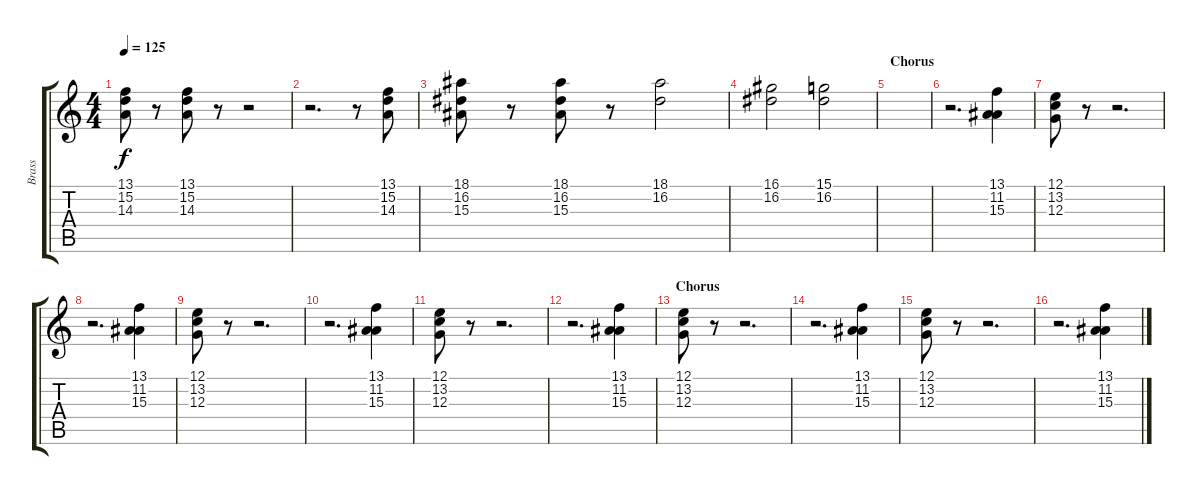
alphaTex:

\track ("Brass" "Brass") {instrument brasssection}
\staff {score tabs}
\tuning (E4 B3 G3 D3 A2 E2) {hide}
\ts (4 4)
\tempo 125
\clef g2
\ks c
(13.1 15.2 14.3).8{dy f} r.8 (13.1 15.2 14.3).8 r.8 r.2 |
r.2{d} r.8 (13.1 15.2 14.3).8 |
(18.1 16.2 15.3).8 r.8 (18.1 16.2 15.3).8 r.8 (18.1 16.2).2 |
(16.1 16.2).2 (15.1 16.2).2 |
\section ("" "Chorus")
|
r.2{d} (13.1 11.2 15.3).4 |
(12.1 13.2 12.3).8 r.8 r.2{d} |
r.2{d} (13.1 11.2 15.3).4 |
(12.1 13.2 12.3).8 r.8 r.2{d} |
r.2{d} (13.1 11.2 15.3).4 |
(12.1 13.2 12.3).8 r.8 r.2{d} |
r.2{d} (13.1 11.2 15.3).4 |
\section ("" "Chorus")
(12.1 13.2 12.3).8 r.8 r.2{d} |
r.2{d} (13.1 11.2 15.3).4 |
(12.1 13.2 12.3).8 r.8 r.2{d} |
r.2{d} (13.1 11.2 15.3).4
